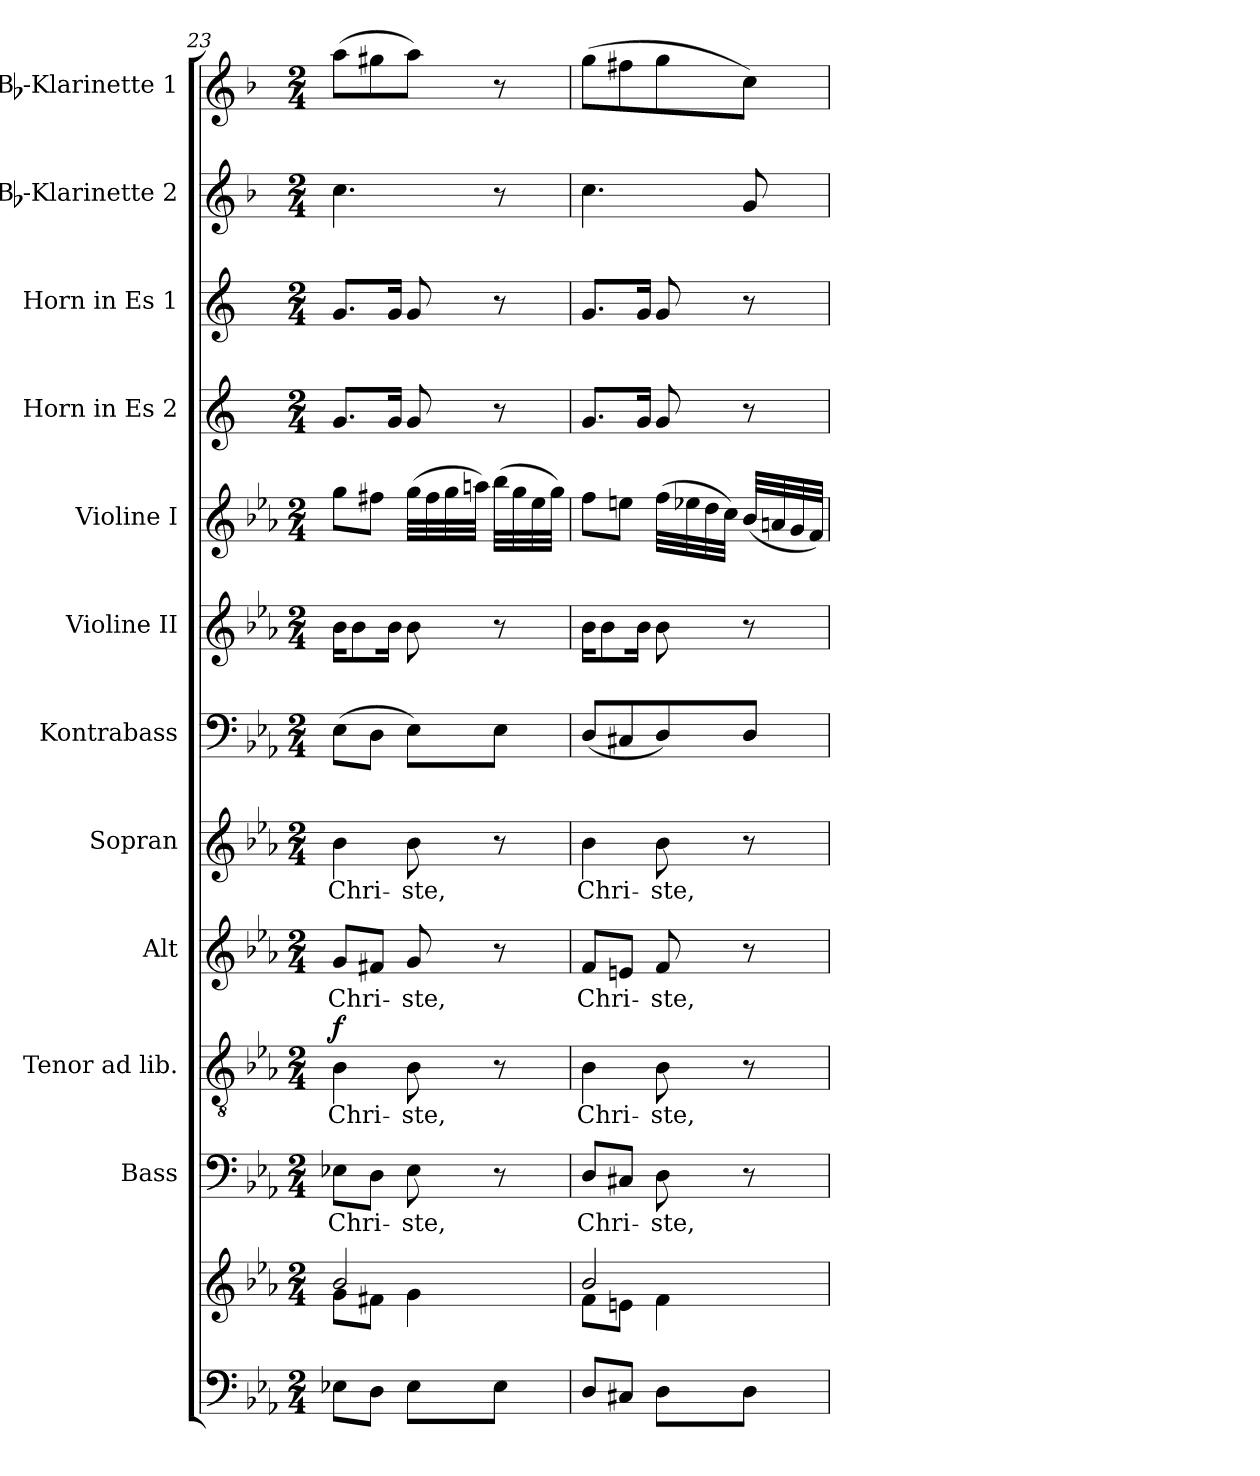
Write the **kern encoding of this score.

**kern	**kern	**kern	**text	**kern	**text	**dynam	**kern	**text	**kern	**text	**kern	**kern	**kern	**kern	**kern	**kern	**kern
*part12	*part12	*part11	*part11	*part10	*part10	*part10	*part9	*part9	*part8	*part8	*part7	*part6	*part5	*part4	*part3	*part2	*part1
*staff13	*staff12	*staff11	*staff11	*staff10	*staff10	*staff10	*staff9	*staff9	*staff8	*staff8	*staff7	*staff6	*staff5	*staff4	*staff3	*staff2	*staff1
*	*	*I"Bass	*	*I"Tenor ad lib.	*	*	*I"Alt	*	*I"Sopran	*	*I"Kontrabass	*I"Violine II	*I"Violine I	*I"Horn in Es 2	*I"Horn in Es 1	*I"Bb-Klarinette 2	*I"Bb-Klarinette 1
*	*	*I'B.	*	*I'T.	*	*	*I'A.	*	*I'S.	*	*I'Kb.	*I'Vl. II	*I'Vl. I	*	*	*I'Bb Kl. 2	*I'Bb Kl. 1
!!LO:PB:g=z
*clefF4	*clefG2	*clefF4	*	*clefGv2	*	*	*clefG2	*	*clefG2	*	*clefF4	*clefG2	*clefG2	*clefG2	*clefG2	*clefG2	*clefG2
*	*	*	*	*	*	*	*	*	*	*	*ITrd7c12	*	*	*ITrd5c9	*ITrd5c9	*ITrd1c2	*ITrd1c2
*k[b-e-a-]	*k[b-e-a-]	*k[b-e-a-]	*	*k[b-e-a-]	*	*	*k[b-e-a-]	*	*k[b-e-a-]	*	*k[b-e-a-]	*k[b-e-a-]	*k[b-e-a-]	*k[b-e-a-]	*k[b-e-a-]	*k[b-e-a-]	*k[b-e-a-]
*E-:	*E-:	*E-:	*	*E-:	*	*	*E-:	*	*E-:	*	*E-:	*E-:	*E-:	*E-:	*E-:	*E-:	*E-:
*M2/4	*M2/4	*M2/4	*	*M2/4	*	*	*M2/4	*	*M2/4	*	*M2/4	*M2/4	*M2/4	*M2/4	*M2/4	*M2/4	*M2/4
=23	=23	=23	=23	=23	=23	=23	=23	=23	=23	=23	=23	=23	=23	=23	=23	=23	=23
*	*^	*	*	*	*	*	*	*	*	*	*	*	*	*	*	*	*
!	!	!	!	!LO:LY:b	!	!LO:LY:b	!LO:DY:a	!	!LO:LY:b	!	!LO:LY:b	!	!	!	!	!	!	!
8E-X\L	2b-/	8g\L	8E-X\L	Chri-	4B-\	Chri-	f	8g/L	Chri-	4b-\	Chri-	(>8EE-\L	16b-\KL	8gg\L	8.B-/L	8.B-/L	4.b-\	(>8gg\L
.	.	.	.	.	.	.	.	.	.	.	.	.	8b-\	.	.	.	.	.
8D\J	.	8f#X\J	8D\J	.	.	.	.	8f#X/J	.	.	.	8DD\J	.	8ff#X\J	.	.	.	8ff#X\
.	.	.	.	.	.	.	.	.	.	.	.	.	16b-\Jk	.	16B-/Jk	16B-/Jk	.	.
!	!	!	!	!LO:LY:b	!	!LO:LY:b	!	!	!LO:LY:b	!	!LO:LY:b	!	!	!	!	!	!	!
8E-\L	.	4g\	8E-\	-ste,	8B-\	-ste,	.	8g/	-ste,	8b-\	-ste,	8EE-\L)	8b-\	(>32gg\LLL	8B-/	8B-/	.	8gg\J)
.	.	.	.	.	.	.	.	.	.	.	.	.	.	32ff#\	.	.	.	.
.	.	.	.	.	.	.	.	.	.	.	.	.	.	32gg\	.	.	.	.
.	.	.	.	.	.	.	.	.	.	.	.	.	.	32aan\JJJ)	.	.	.	.
8E-\J	.	.	8r	.	8r	.	.	8r	.	8r	.	8EE-\J	8r	(>32bb-\LLL	8r	8r	8r	8r
.	.	.	.	.	.	.	.	.	.	.	.	.	.	32gg\	.	.	.	.
.	.	.	.	.	.	.	.	.	.	.	.	.	.	32ee-\	.	.	.	.
.	.	.	.	.	.	.	.	.	.	.	.	.	.	32gg\JJJ)	.	.	.	.
=24	=24	=24	=24	=24	=24	=24	=24	=24	=24	=24	=24	=24	=24	=24	=24	=24	=24	=24
!	!	!	!	!LO:LY:b	!	!LO:LY:b	!	!	!LO:LY:b	!	!LO:LY:b	!	!	!	!	!	!	!
8D/L	2b-/	8f\L	8D/L	Chri-	4B-\	Chri-	.	8f/L	Chri-	4b-\	Chri-	(<8DD/L	16b-\KL	8ff\L	8.B-/L	8.B-/L	4.b-\	(>8ff\L
.	.	.	.	.	.	.	.	.	.	.	.	.	8b-\	.	.	.	.	.
8C#X/J	.	8en\J	8C#X/J	.	.	.	.	8en/J	.	.	.	8CC#X/	.	8een\J	.	.	.	8een\
.	.	.	.	.	.	.	.	.	.	.	.	.	16b-\Jk	.	16B-/Jk	16B-/Jk	.	.
!	!	!	!	!LO:LY:b	!	!LO:LY:b	!	!	!LO:LY:b	!	!LO:LY:b	!	!	!	!	!	!	!
8D\L	.	4f\	8D\	-ste,	8B-\	-ste,	.	8f/	-ste,	8b-\	-ste,	8DD/)	8b-\	(>32ff\LLL	8B-/	8B-/	.	8ff\
.	.	.	.	.	.	.	.	.	.	.	.	.	.	32ee-X\	.	.	.	.
.	.	.	.	.	.	.	.	.	.	.	.	.	.	32dd\	.	.	.	.
.	.	.	.	.	.	.	.	.	.	.	.	.	.	32cc\JJJ)	.	.	.	.
8D\J	.	.	8r	.	8r	.	.	8r	.	8r	.	8DD/J	8r	(<32b-/LLL	8r	8r	8f/	8b-\J)
.	.	.	.	.	.	.	.	.	.	.	.	.	.	32an/	.	.	.	.
.	.	.	.	.	.	.	.	.	.	.	.	.	.	32g/	.	.	.	.
.	.	.	.	.	.	.	.	.	.	.	.	.	.	32f/JJJ)	.	.	.	.
*	*v	*v	*	*	*	*	*	*	*	*	*	*	*	*	*	*	*	*
=	=	=	=	=	=	=	=	=	=	=	=	=	=	=	=	=	=
*-	*-	*-	*-	*-	*-	*-	*-	*-	*-	*-	*-	*-	*-	*-	*-	*-	*-
